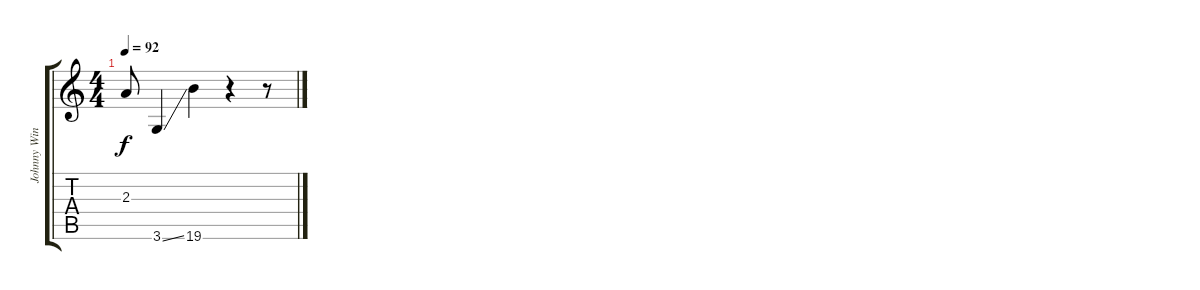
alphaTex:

\track ("Johnny Winters" "Johnny Win") {instrument distortionguitar}
\staff {score tabs}
\tuning (E4 B3 G3 D3 A2 E2) {hide}
\ts (4 4)
\tempo 92
\clef g2
\ks c
2.3{t}.8{dy f} 3.6{ss}.4 19.6.4 r.4 r.8
